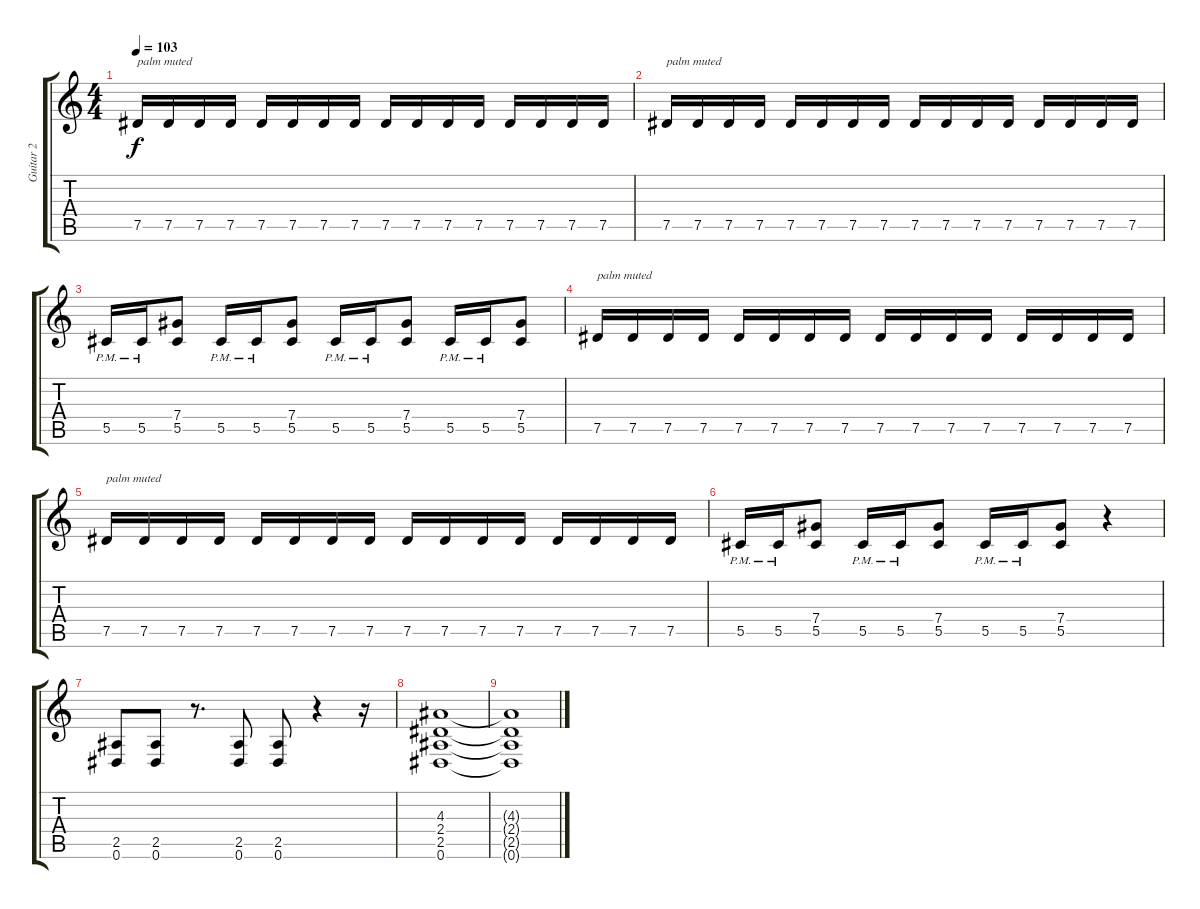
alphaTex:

\track ("Guitar 2" "Guitar 2") {instrument distortionguitar}
\staff {score tabs}
\tuning (Eb4 Bb3 Gb3 Db3 Ab2 Eb2) {hide}
\ts (4 4)
\tempo 103
\clef g2
\ks c
7.5.16{txt "palm muted" dy f} 7.5.16 7.5.16 7.5.16 7.5.16 7.5.16 7.5.16 7.5.16 7.5.16 7.5.16 7.5.16 7.5.16 7.5.16 7.5.16 7.5.16 7.5.16 |
7.5.16{txt "palm muted"} 7.5.16 7.5.16 7.5.16 7.5.16 7.5.16 7.5.16 7.5.16 7.5.16 7.5.16 7.5.16 7.5.16 7.5.16 7.5.16 7.5.16 7.5.16 |
5.5{pm}.16 5.5{pm}.16 (7.4 5.5).8 5.5{pm}.16 5.5{pm}.16 (7.4 5.5).8 5.5{pm}.16 5.5{pm}.16 (7.4 5.5).8 5.5{pm}.16 5.5{pm}.16 (7.4 5.5).8 |
7.5.16{txt "palm muted"} 7.5.16 7.5.16 7.5.16 7.5.16 7.5.16 7.5.16 7.5.16 7.5.16 7.5.16 7.5.16 7.5.16 7.5.16 7.5.16 7.5.16 7.5.16 |
7.5.16{txt "palm muted"} 7.5.16 7.5.16 7.5.16 7.5.16 7.5.16 7.5.16 7.5.16 7.5.16 7.5.16 7.5.16 7.5.16 7.5.16 7.5.16 7.5.16 7.5.16 |
5.5{pm}.16 5.5{pm}.16 (7.4 5.5).8 5.5{pm}.16 5.5{pm}.16 (7.4 5.5).8 5.5{pm}.16 5.5{pm}.16 (7.4 5.5).8 r.4 |
(2.5 0.6).8 (2.5 0.6).8 r.8{d} (2.5 0.6).8 (2.5 0.6).8 r.4 r.16 |
(4.3 2.4 2.5 0.6).1 |
(4.3{t} 2.4{t} 2.5{t} 0.6{t}).1
